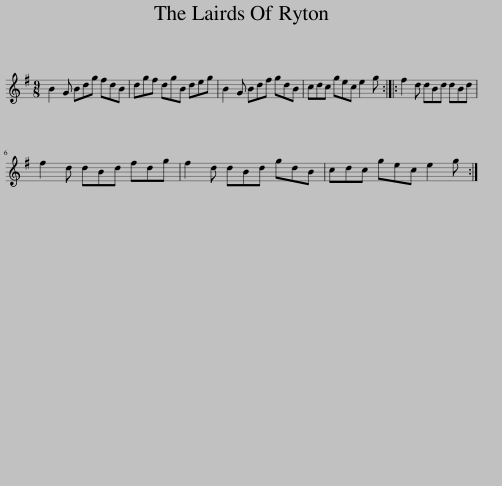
X:1
L:1/8
M:9/8
I:linebreak $
K:G
V:1 treble
V:1
 B2 G Bdg fdB | dgf dgB deg | B2 G Bdf gdB | cdc gec e2 g :: f2 d dBd dBd |$ %5
 f2 d dBd fdg | f2 d dBd gdB | cdc gec e2 g :| %8
